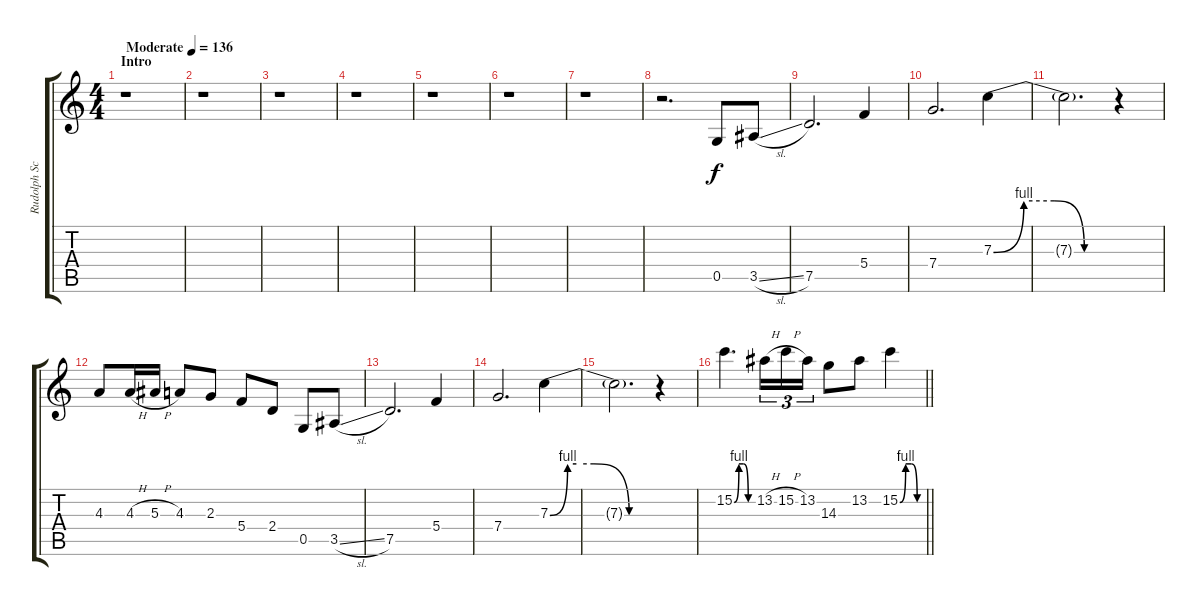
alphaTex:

\track ("Rudolph Schenker" "Rudolph Sc") {instrument electricguitarclean}
\staff {score tabs}
\tuning (D4 A3 F3 C3 G2 D2) {hide}
\ts (4 4)
\section ("" "Intro")
\tempo (136 "Moderate")
\clef g2
\ks c
r.1{dy f instrument electricguitarclean} |
r.1 |
r.1 |
r.1 |
r.1 |
r.1 |
r.1 |
r.2{d} 0.5.8 3.5{sl}.8 |
7.5.2{d} 5.4.4 |
7.4.2{d} 7.3{be (custom 0 0 15 4 30 4 45 0 60 0)}.4 |
7.3{t}.2{d} r.4 |
4.3.8 4.3{h}.16 5.3{h}.16 4.3.8 2.3.8 5.4.8 2.4.8 0.5.8 3.5{sl}.8 |
7.5.2{d} 5.4.4 |
7.4.2{d} 7.3{be (custom 0 0 10 4 15 4 25 4 45 0 60 0)}.4 |
7.3{t}.2{d} r.4 |
\barLineRight lightlight
15.2{be (custom 0 0 15 4 30 4 45 0 60 0)}.4{d} 13.2{h}.16{tu (3 2)} 15.2{h}.16{tu (3 2)} 13.2.16{tu (3 2)} 14.3.8 13.2.8 15.2{be (custom 0 0 15 4 30 4 45 0 60 0)}.4
